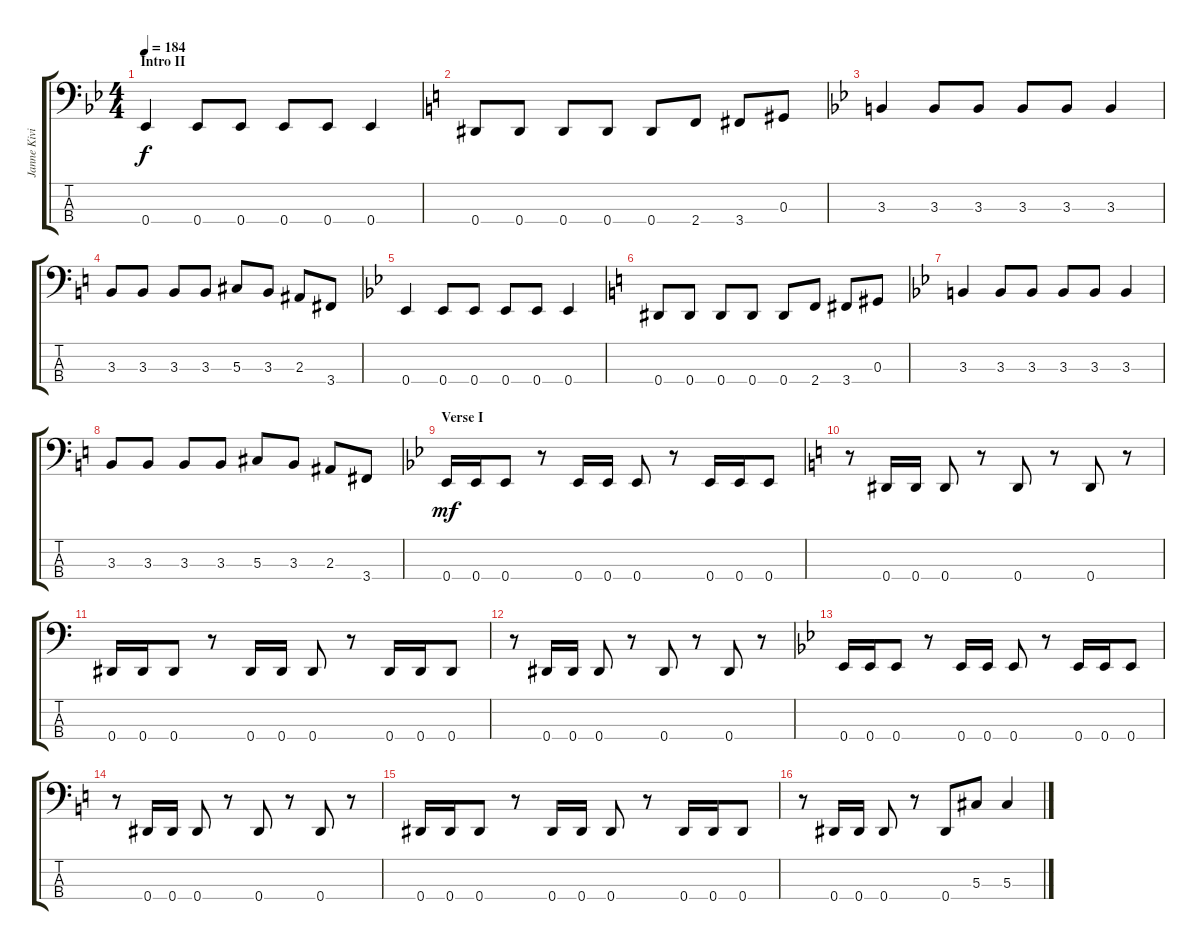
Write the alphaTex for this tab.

\track ("Janne Kivilahti - Bass" "Janne Kivi") {instrument electricbassfinger}
\staff {score tabs}
\tuning (Gb2 Db2 Ab1 Eb1) {hide}
\ts (4 4)
\section ("" "Intro II")
\tempo 184
\clef f4
\ks gminor
0.4.4{dy f} 0.4.8 0.4.8 0.4.8 0.4.8 0.4.4 |
\ks c
0.4.8 0.4.8 0.4.8 0.4.8 0.4.8 2.4.8 3.4.8 0.3.8 |
\ks gminor
3.3.4 3.3.8 3.3.8 3.3.8 3.3.8 3.3.4 |
\ks c
3.3.8 3.3.8 3.3.8 3.3.8 5.3.8 3.3.8 2.3.8 3.4.8 |
\ks gminor
0.4.4 0.4.8 0.4.8 0.4.8 0.4.8 0.4.4 |
\ks c
0.4.8 0.4.8 0.4.8 0.4.8 0.4.8 2.4.8 3.4.8 0.3.8 |
\ks gminor
3.3.4 3.3.8 3.3.8 3.3.8 3.3.8 3.3.4 |
\ks c
3.3.8 3.3.8 3.3.8 3.3.8 5.3.8 3.3.8 2.3.8 3.4.8 |
\section ("" "Verse I")
\ks gminor
0.4.16{dy mf} 0.4.16 0.4.8 r.8 0.4.16 0.4.16 0.4.8 r.8 0.4.16 0.4.16 0.4.8 |
\ks c
r.8 0.4.16 0.4.16 0.4.8 r.8 0.4.8 r.8 0.4.8 r.8 |
0.4.16 0.4.16 0.4.8 r.8 0.4.16 0.4.16 0.4.8 r.8 0.4.16 0.4.16 0.4.8 |
r.8 0.4.16 0.4.16 0.4.8 r.8 0.4.8 r.8 0.4.8 r.8 |
\ks gminor
0.4.16 0.4.16 0.4.8 r.8 0.4.16 0.4.16 0.4.8 r.8 0.4.16 0.4.16 0.4.8 |
\ks c
r.8 0.4.16 0.4.16 0.4.8 r.8 0.4.8 r.8 0.4.8 r.8 |
0.4.16 0.4.16 0.4.8 r.8 0.4.16 0.4.16 0.4.8 r.8 0.4.16 0.4.16 0.4.8 |
r.8 0.4.16 0.4.16 0.4.8 r.8 0.4.8 5.3.8 5.3.4
